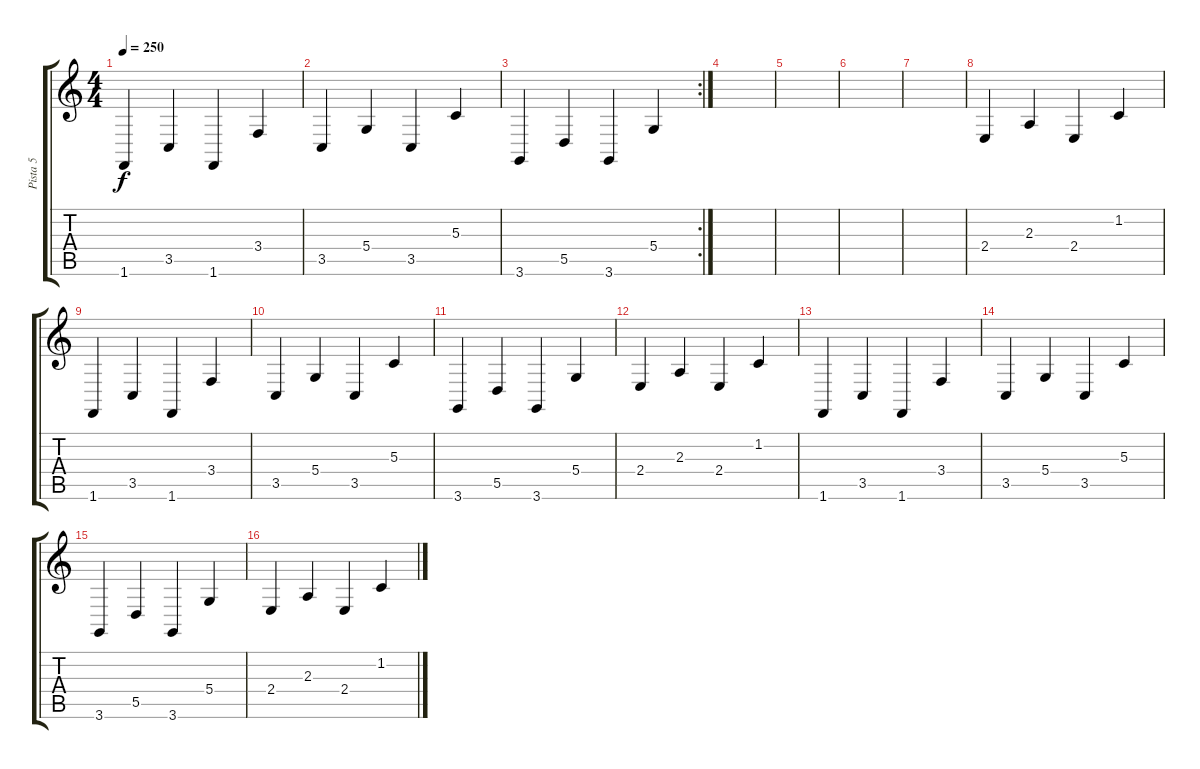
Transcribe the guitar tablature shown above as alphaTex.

\track ("Pista 5" "Pista 5") {instrument acousticgrandpiano}
\staff {score tabs}
\tuning (E4 B3 G3 D3 A2 E2) {hide}
\ts (4 4)
\tempo 250
\clef g2
\ks c
1.6.4{dy f} 3.5.4 1.6.4 3.4.4 |
3.5.4 5.4.4 3.5.4 5.3.4 |
\rc 2
3.6.4 5.5.4 3.6.4 5.4.4 |
|
|
|
|
2.4.4 2.3.4 2.4.4 1.2.4 |
1.6.4 3.5.4 1.6.4 3.4.4 |
3.5.4 5.4.4 3.5.4 5.3.4 |
3.6.4 5.5.4 3.6.4 5.4.4 |
2.4.4 2.3.4 2.4.4 1.2.4 |
1.6.4 3.5.4 1.6.4 3.4.4 |
3.5.4 5.4.4 3.5.4 5.3.4 |
3.6.4 5.5.4 3.6.4 5.4.4 |
2.4.4 2.3.4 2.4.4 1.2.4
